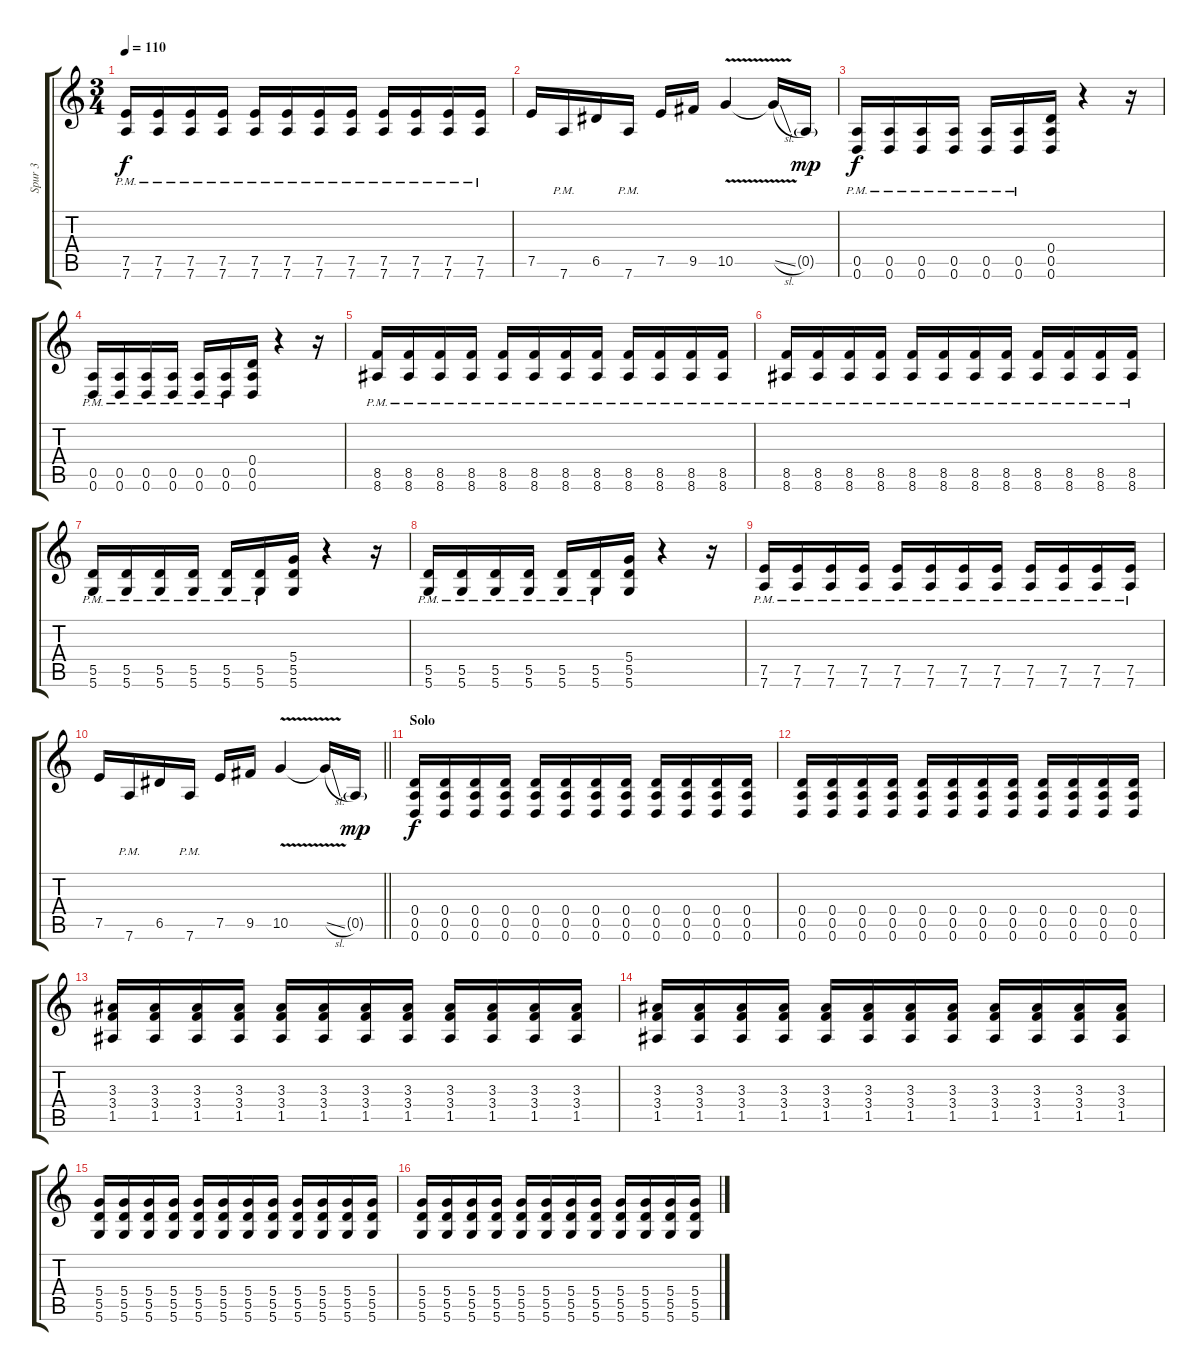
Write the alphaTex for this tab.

\track ("Spur 3" "Spur 3") {instrument distortionguitar}
\staff {score tabs}
\tuning (E4 B3 G3 D3 A2 D2) {hide}
\ts (3 4)
\tempo 110
\clef g2
\ks c
(7.5{pm} 7.6{pm}).16{dy f} (7.5{pm} 7.6{pm}).16 (7.5{pm} 7.6{pm}).16 (7.5{pm} 7.6{pm}).16 (7.5{pm} 7.6{pm}).16 (7.5{pm} 7.6{pm}).16 (7.5{pm} 7.6{pm}).16 (7.5{pm} 7.6{pm}).16 (7.5{pm} 7.6{pm}).16 (7.5{pm} 7.6{pm}).16 (7.5{pm} 7.6{pm}).16 (7.5{pm} 7.6{pm}).16 |
7.5.16 7.6{pm}.16 6.5.16 7.6{pm}.16 7.5.16 9.5.16 10.5{v}.4 10.5{sl t}.16 0.5{g}.16{dy mp} |
(0.5{pm} 0.6{pm}).16{dy f} (0.5{pm} 0.6{pm}).16 (0.5{pm} 0.6{pm}).16 (0.5{pm} 0.6{pm}).16 (0.5{pm} 0.6{pm}).16 (0.5{pm} 0.6{pm}).16 (0.4 0.5 0.6).16 r.4 r.16 |
(0.5{pm} 0.6{pm}).16 (0.5{pm} 0.6{pm}).16 (0.5{pm} 0.6{pm}).16 (0.5{pm} 0.6{pm}).16 (0.5{pm} 0.6{pm}).16 (0.5{pm} 0.6{pm}).16 (0.4 0.5 0.6).16 r.4 r.16 |
(8.5{pm} 8.6{pm}).16 (8.5{pm} 8.6{pm}).16 (8.5{pm} 8.6{pm}).16 (8.5{pm} 8.6{pm}).16 (8.5{pm} 8.6{pm}).16 (8.5{pm} 8.6{pm}).16 (8.5{pm} 8.6{pm}).16 (8.5{pm} 8.6{pm}).16 (8.5{pm} 8.6{pm}).16 (8.5{pm} 8.6{pm}).16 (8.5{pm} 8.6{pm}).16 (8.5{pm} 8.6{pm}).16 |
(8.5{pm} 8.6{pm}).16 (8.5{pm} 8.6{pm}).16 (8.5{pm} 8.6{pm}).16 (8.5{pm} 8.6{pm}).16 (8.5{pm} 8.6{pm}).16 (8.5{pm} 8.6{pm}).16 (8.5{pm} 8.6{pm}).16 (8.5{pm} 8.6{pm}).16 (8.5{pm} 8.6{pm}).16 (8.5{pm} 8.6{pm}).16 (8.5{pm} 8.6{pm}).16 (8.5{pm} 8.6{pm}).16 |
(5.5{pm} 5.6{pm}).16 (5.5{pm} 5.6{pm}).16 (5.5{pm} 5.6{pm}).16 (5.5{pm} 5.6{pm}).16 (5.5{pm} 5.6{pm}).16 (5.5{pm} 5.6{pm}).16 (5.4 5.5 5.6).16 r.4 r.16 |
(5.5{pm} 5.6{pm}).16 (5.5{pm} 5.6{pm}).16 (5.5{pm} 5.6{pm}).16 (5.5{pm} 5.6{pm}).16 (5.5{pm} 5.6{pm}).16 (5.5{pm} 5.6{pm}).16 (5.4 5.5 5.6).16 r.4 r.16 |
(7.5{pm} 7.6{pm}).16 (7.5{pm} 7.6{pm}).16 (7.5{pm} 7.6{pm}).16 (7.5{pm} 7.6{pm}).16 (7.5{pm} 7.6{pm}).16 (7.5{pm} 7.6{pm}).16 (7.5{pm} 7.6{pm}).16 (7.5{pm} 7.6{pm}).16 (7.5{pm} 7.6{pm}).16 (7.5{pm} 7.6{pm}).16 (7.5{pm} 7.6{pm}).16 (7.5{pm} 7.6{pm}).16 |
\barLineRight lightlight
7.5.16 7.6{pm}.16 6.5.16 7.6{pm}.16 7.5.16 9.5.16 10.5{v}.4 10.5{sl t}.16 0.5{g}.16{dy mp} |
\section ("" "Solo")
(0.4 0.5 0.6).16{dy f} (0.4 0.5 0.6).16 (0.4 0.5 0.6).16 (0.4 0.5 0.6).16 (0.4 0.5 0.6).16 (0.4 0.5 0.6).16 (0.4 0.5 0.6).16 (0.4 0.5 0.6).16 (0.4 0.5 0.6).16 (0.4 0.5 0.6).16 (0.4 0.5 0.6).16 (0.4 0.5 0.6).16 |
(0.4 0.5 0.6).16 (0.4 0.5 0.6).16 (0.4 0.5 0.6).16 (0.4 0.5 0.6).16 (0.4 0.5 0.6).16 (0.4 0.5 0.6).16 (0.4 0.5 0.6).16 (0.4 0.5 0.6).16 (0.4 0.5 0.6).16 (0.4 0.5 0.6).16 (0.4 0.5 0.6).16 (0.4 0.5 0.6).16 |
(3.3 3.4 1.5).16 (3.3 3.4 1.5).16 (3.3 3.4 1.5).16 (3.3 3.4 1.5).16 (3.3 3.4 1.5).16 (3.3 3.4 1.5).16 (3.3 3.4 1.5).16 (3.3 3.4 1.5).16 (3.3 3.4 1.5).16 (3.3 3.4 1.5).16 (3.3 3.4 1.5).16 (3.3 3.4 1.5).16 |
(3.3 3.4 1.5).16 (3.3 3.4 1.5).16 (3.3 3.4 1.5).16 (3.3 3.4 1.5).16 (3.3 3.4 1.5).16 (3.3 3.4 1.5).16 (3.3 3.4 1.5).16 (3.3 3.4 1.5).16 (3.3 3.4 1.5).16 (3.3 3.4 1.5).16 (3.3 3.4 1.5).16 (3.3 3.4 1.5).16 |
(5.4 5.5 5.6).16 (5.4 5.5 5.6).16 (5.4 5.5 5.6).16 (5.4 5.5 5.6).16 (5.4 5.5 5.6).16 (5.4 5.5 5.6).16 (5.4 5.5 5.6).16 (5.4 5.5 5.6).16 (5.4 5.5 5.6).16 (5.4 5.5 5.6).16 (5.4 5.5 5.6).16 (5.4 5.5 5.6).16 |
(5.4 5.5 5.6).16 (5.4 5.5 5.6).16 (5.4 5.5 5.6).16 (5.4 5.5 5.6).16 (5.4 5.5 5.6).16 (5.4 5.5 5.6).16 (5.4 5.5 5.6).16 (5.4 5.5 5.6).16 (5.4 5.5 5.6).16 (5.4 5.5 5.6).16 (5.4 5.5 5.6).16 (5.4 5.5 5.6).16
